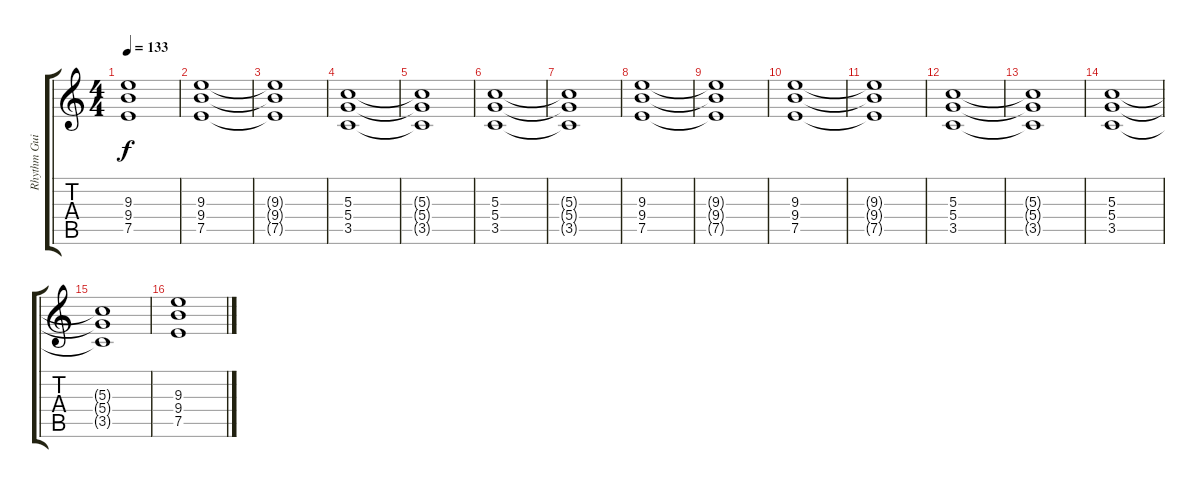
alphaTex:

\track ("Rhythm Guitar" "Rhythm Gui") {instrument distortionguitar}
\staff {score tabs}
\tuning (E4 B3 G3 D3 A2 E2) {hide}
\ts (4 4)
\tempo 133
\clef g2
\ks c
(9.3{t} 9.4{t} 7.5{t}).1{dy f} |
(9.3 9.4 7.5).1 |
(9.3{t} 9.4{t} 7.5{t}).1 |
(5.3 5.4 3.5).1 |
(5.3{t} 5.4{t} 3.5{t}).1 |
(5.3 5.4 3.5).1 |
(5.3{t} 5.4{t} 3.5{t}).1 |
(9.3 9.4 7.5).1 |
(9.3{t} 9.4{t} 7.5{t}).1 |
(9.3 9.4 7.5).1 |
(9.3{t} 9.4{t} 7.5{t}).1 |
(5.3 5.4 3.5).1 |
(5.3{t} 5.4{t} 3.5{t}).1 |
(5.3 5.4 3.5).1 |
(5.3{t} 5.4{t} 3.5{t}).1 |
(9.3 9.4 7.5).1
